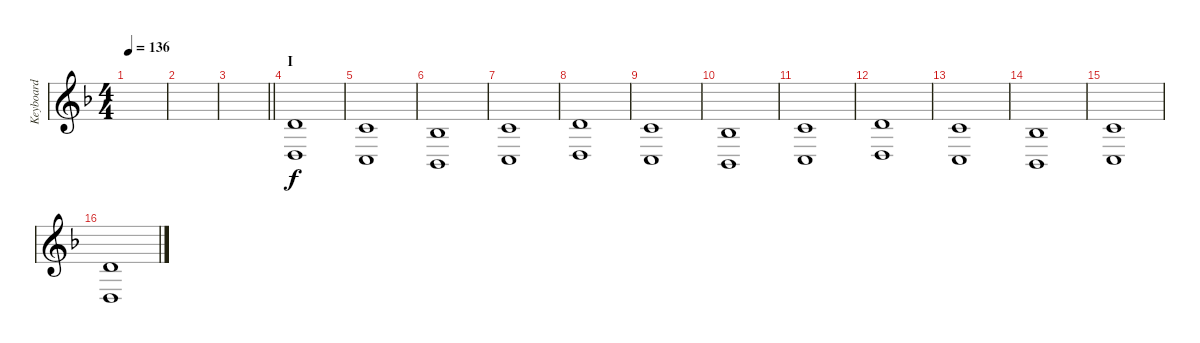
\track ("Keyboard" "Keyboard") {instrument churchorgan}
\staff {score}
\tuning (E4 B3 G3 D3 A2 E2) {hide}
\ts (4 4)
\tempo 136
\clef g2
\ks f
|
|
\barLineRight lightlight
|
\section ("" "I")
(3.2 0.4).1 |
(1.2 3.5).1 |
(3.3 1.5).1 |
(1.2 3.5).1 |
(3.2 0.4).1 |
(1.2 3.5).1 |
(3.3 1.5).1 |
(1.2 3.5).1 |
(3.2 0.4).1 |
(1.2 3.5).1 |
(3.3 1.5).1 |
(1.2 3.5).1 |
(3.2 0.4).1
